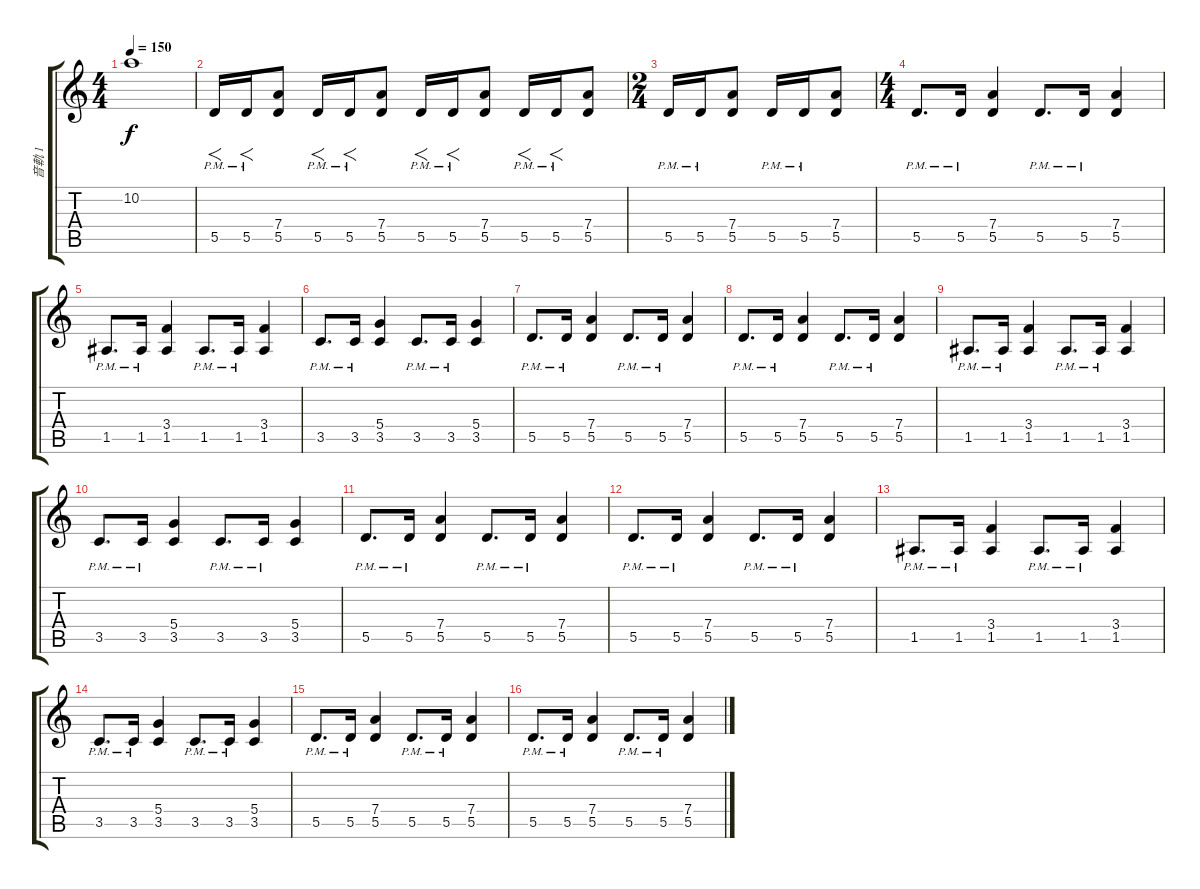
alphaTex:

\track ("音軌 1" "音軌 1") {instrument overdrivenguitar}
\staff {score tabs}
\tuning (E4 B3 G3 D3 A2 E2) {hide}
\ts (4 4)
\tempo 150
\clef g2
\ks c
10.2{t}.1{dy f} |
5.5{pm}.16{f} 5.5{pm}.16{f} (7.4 5.5).8 5.5{pm}.16{f} 5.5{pm}.16{f} (7.4 5.5).8 5.5{pm}.16{f} 5.5{pm}.16{f} (7.4 5.5).8 5.5{pm}.16{f} 5.5{pm}.16{f} (7.4 5.5).8 |
\ts (2 4)
5.5{pm}.16 5.5{pm}.16 (7.4 5.5).8 5.5{pm}.16 5.5{pm}.16 (7.4 5.5).8 |
\ts (4 4)
5.5{pm}.8{d} 5.5{pm}.16 (7.4 5.5).4 5.5{pm}.8{d} 5.5{pm}.16 (7.4 5.5).4 |
1.5{pm}.8{d} 1.5{pm}.16 (3.4 1.5).4 1.5{pm}.8{d} 1.5{pm}.16 (3.4 1.5).4 |
3.5{pm}.8{d} 3.5{pm}.16 (5.4 3.5).4 3.5{pm}.8{d} 3.5{pm}.16 (5.4 3.5).4 |
5.5{pm}.8{d} 5.5{pm}.16 (7.4 5.5).4 5.5{pm}.8{d} 5.5{pm}.16 (7.4 5.5).4 |
5.5{pm}.8{d} 5.5{pm}.16 (7.4 5.5).4 5.5{pm}.8{d} 5.5{pm}.16 (7.4 5.5).4 |
1.5{pm}.8{d} 1.5{pm}.16 (3.4 1.5).4 1.5{pm}.8{d} 1.5{pm}.16 (3.4 1.5).4 |
3.5{pm}.8{d} 3.5{pm}.16 (5.4 3.5).4 3.5{pm}.8{d} 3.5{pm}.16 (5.4 3.5).4 |
5.5{pm}.8{d} 5.5{pm}.16 (7.4 5.5).4 5.5{pm}.8{d} 5.5{pm}.16 (7.4 5.5).4 |
5.5{pm}.8{d} 5.5{pm}.16 (7.4 5.5).4 5.5{pm}.8{d} 5.5{pm}.16 (7.4 5.5).4 |
1.5{pm}.8{d} 1.5{pm}.16 (3.4 1.5).4 1.5{pm}.8{d} 1.5{pm}.16 (3.4 1.5).4 |
3.5{pm}.8{d} 3.5{pm}.16 (5.4 3.5).4 3.5{pm}.8{d} 3.5{pm}.16 (5.4 3.5).4 |
5.5{pm}.8{d} 5.5{pm}.16 (7.4 5.5).4 5.5{pm}.8{d} 5.5{pm}.16 (7.4 5.5).4 |
5.5{pm}.8{d} 5.5{pm}.16 (7.4 5.5).4 5.5{pm}.8{d} 5.5{pm}.16 (7.4 5.5).4
